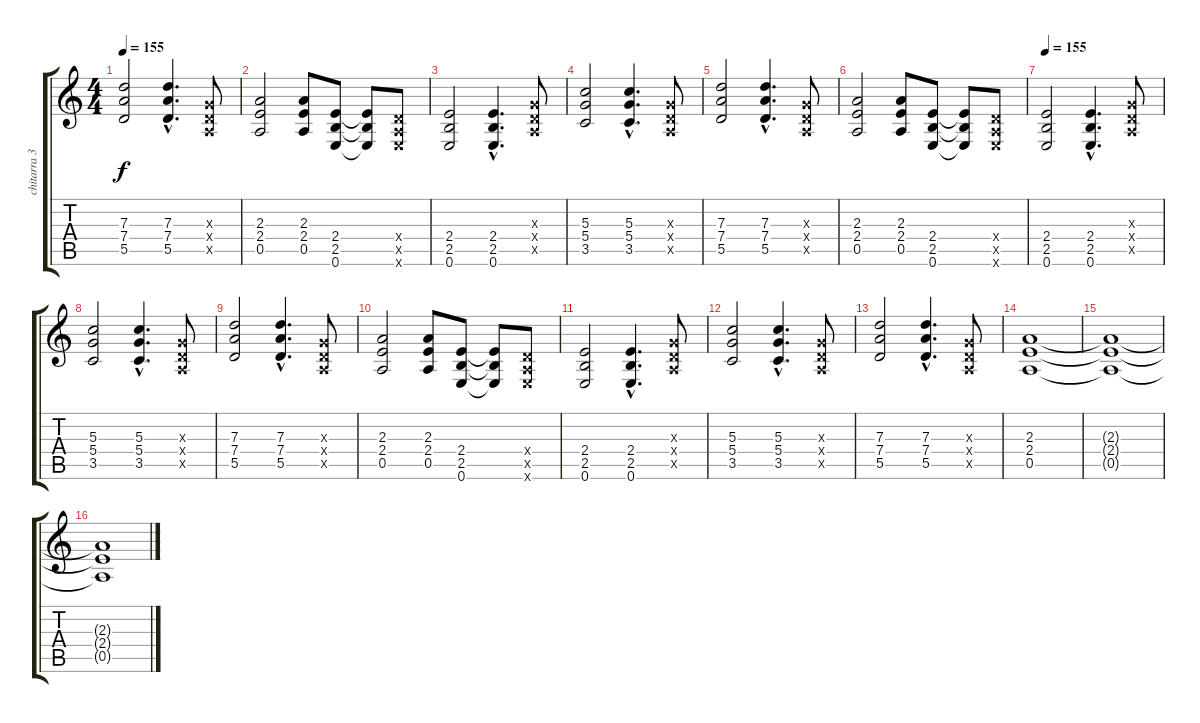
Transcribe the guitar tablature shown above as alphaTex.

\track ("chitarra 3" "chitarra 3") {instrument overdrivenguitar}
\staff {score tabs}
\tuning (E4 B3 G3 D3 A2 E2) {hide}
\ts (4 4)
\tempo 155
\clef g2
\ks c
(7.3 7.4 5.5).2{dy f} (7.3{hac} 7.4{hac} 5.5{hac}).4{d} (0.3{x} 0.4{x} 0.5{x}).8 |
(2.3 2.4 0.5).2 (2.3 2.4 0.5).8 (2.4 2.5 0.6).8 (2.4{t} 2.5{t} 0.6{t}).8 (0.4{x} 0.5{x} 0.6{x}).8 |
(2.4 2.5 0.6).2 (2.4{hac} 2.5{hac} 0.6{hac}).4{d} (0.3{x} 0.4{x} 0.5{x}).8 |
(5.3 5.4 3.5).2 (5.3{hac} 5.4{hac} 3.5{hac}).4{d} (0.3{x} 0.4{x} 0.5{x}).8 |
(7.3 7.4 5.5).2 (7.3{hac} 7.4{hac} 5.5{hac}).4{d} (0.3{x} 0.4{x} 0.5{x}).8 |
(2.3 2.4 0.5).2 (2.3 2.4 0.5).8 (2.4 2.5 0.6).8 (2.4{t} 2.5{t} 0.6{t}).8 (0.4{x} 0.5{x} 0.6{x}).8 |
\tempo 155
(2.4 2.5 0.6).2 (2.4{hac} 2.5{hac} 0.6{hac}).4{d} (0.3{x} 0.4{x} 0.5{x}).8 |
(5.3 5.4 3.5).2 (5.3{hac} 5.4{hac} 3.5{hac}).4{d} (0.3{x} 0.4{x} 0.5{x}).8 |
(7.3 7.4 5.5).2 (7.3{hac} 7.4{hac} 5.5{hac}).4{d} (0.3{x} 0.4{x} 0.5{x}).8 |
(2.3 2.4 0.5).2 (2.3 2.4 0.5).8 (2.4 2.5 0.6).8 (2.4{t} 2.5{t} 0.6{t}).8 (0.4{x} 0.5{x} 0.6{x}).8 |
(2.4 2.5 0.6).2 (2.4{hac} 2.5{hac} 0.6{hac}).4{d} (0.3{x} 0.4{x} 0.5{x}).8 |
(5.3 5.4 3.5).2 (5.3{hac} 5.4{hac} 3.5{hac}).4{d} (0.3{x} 0.4{x} 0.5{x}).8 |
(7.3 7.4 5.5).2 (7.3{hac} 7.4{hac} 5.5{hac}).4{d} (0.3{x} 0.4{x} 0.5{x}).8 |
(2.3 2.4 0.5).1 |
(2.3{t} 2.4{t} 0.5{t}).1 |
(2.3{t} 2.4{t} 0.5{t}).1
